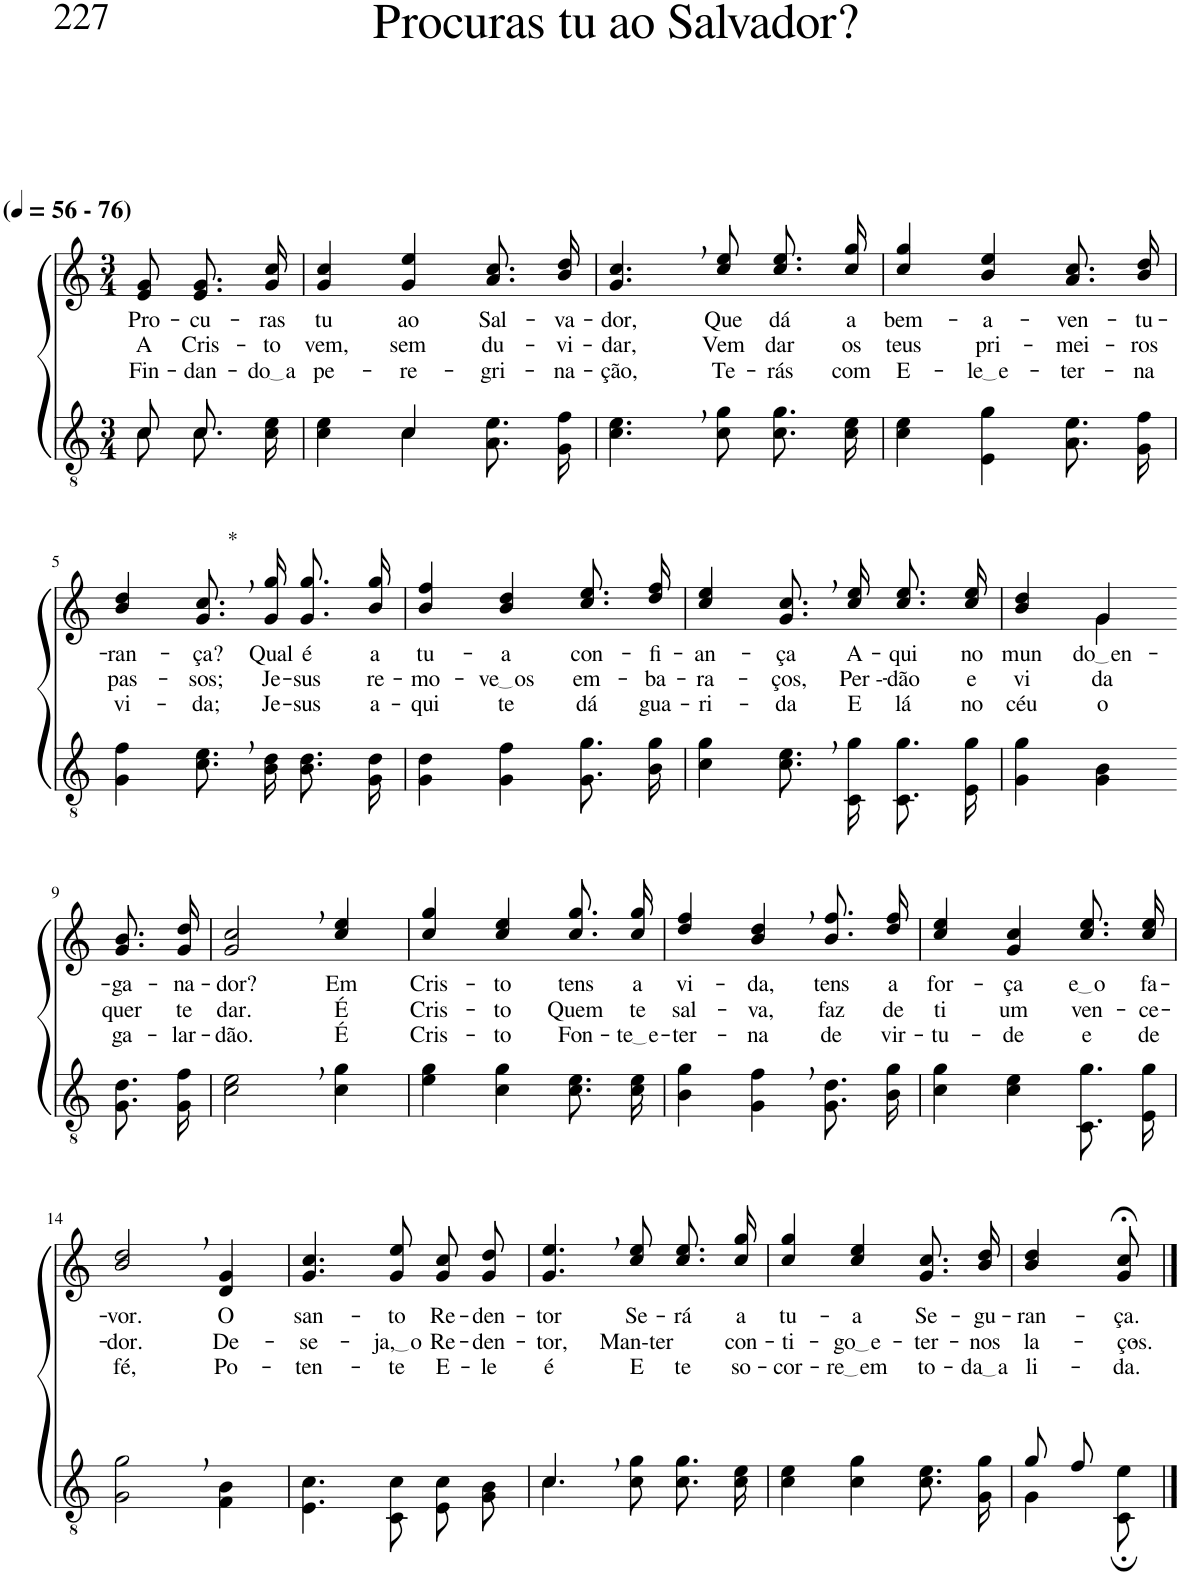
**kern	**kern	**text	**text	**text
*part2	*part1	*part1	*part1	*part1
*staff2	*staff1	*staff1	*staff1	*staff1
*I"Parte III e IV	*I"Parte I e II	*	*	*
*clefGv2	*clefG2	*	*	*
*Trd3c5	*Trd3c5	*	*	*
*k[]	*k[]	*	*	*
*M3/4	*M3/4	*	*	*
*MM56	*MM56	*	*	*
=1	=1	=1	=1	=1
*^	*	*	*	*
!	!	!LO:TX:a:B:t=(	!	!	!
!	!	!LO:TX:a:B:t=- 76)	!	!	!
!	!	!	!LO:LY:b	!LO:LY:b	!LO:LY:b
8c\	8c/	8e/ 8g/	Pro-	A	Fin-
!	!	!	!LO:LY:b	!LO:LY:b	!LO:LY:b
8.c\L	8.c/	8.e/ 8.g/L	-cu-	Cris-	-dan-
!	!	!	!LO:LY:b	!LO:LY:b	!LO:LY:b
16c\ 16e\Jk	16ryy	16g/ 16cc/Jk	-ras	-to	do a
=2	=2	=2	=2	=2	=2
!	!	!	!LO:LY:b	!LO:LY:b	!LO:LY:b
4c\ 4e\	4ryy	4g/ 4cc/	tu	vem,	pe-
!	!	!	!LO:LY:b	!LO:LY:b	!LO:LY:b
4c\	4c/	4g/ 4ee/	ao	sem	-re-
!	!	!	!LO:LY:b	!LO:LY:b	!LO:LY:b
8.A\ 8.e\L	4ryy	8.a\ 8.cc\L	Sal-	du-	-gri-
!	!	!	!LO:LY:b	!LO:LY:b	!LO:LY:b
16G\ 16f\Jk	.	16b\ 16dd\Jk	-va-	-vi-	-na-
*v	*v	*	*	*	*
=3	=3	=3	=3	=3
!	!	!LO:LY:b	!LO:LY:b	!LO:LY:b
4.c\, 4.e\,	4.g/, 4.cc/,	-dor,	-dar,	-ção,
!	!	!LO:LY:b	!LO:LY:b	!LO:LY:b
8c\ 8g\	8cc/ 8ee/	Que	Vem	Te-
!	!	!LO:LY:b	!LO:LY:b	!LO:LY:b
8.c\ 8.g\L	8.cc\ 8.ee\L	dá	dar	-rás
!	!	!LO:LY:b	!LO:LY:b	!LO:LY:b
16c\ 16e\Jk	16cc\ 16gg\Jk	a	os	com
=4	=4	=4	=4	=4
!	!	!LO:LY:b	!LO:LY:b	!LO:LY:b
4c\ 4e\	4cc/ 4gg/	bem-	teus	E-
!	!	!LO:LY:b	!LO:LY:b	!LO:LY:b
4E\ 4g\	4b/ 4ee/	-a-	pri-	le e
!	!	!LO:LY:b	!LO:LY:b	!LO:LY:b
8.A\ 8.e\L	8.a\ 8.cc\L	-ven-	-mei-	-ter-
!	!	!LO:LY:b	!LO:LY:b	!LO:LY:b
16G\ 16f\Jk	16b\ 16dd\Jk	-tu-	-ros	-na
!!LO:LB:g=z
=5	=5	=5	=5	=5
!	!	!LO:LY:b	!LO:LY:b	!LO:LY:b
4G\ 4f\	4b/ 4dd/	-ran-	pas-	vi-
!	!LO:TX:a:t=*	!	!	!
!	!	!LO:LY:b	!LO:LY:b	!LO:LY:b
8.c,\ 8.e,\L	8.g,\ 8.cc,\L	-ça?	-sos;	-da;
!	!	!LO:LY:b	!LO:LY:b	!LO:LY:b
16B\ 16d\Jk	16g\ 16gg\Jk	Qual	Je-	Je-
!	!	!LO:LY:b	!LO:LY:b	!LO:LY:b
8.B\ 8.d\L	8.g\ 8.gg\L	é	-sus	-sus
!	!	!LO:LY:b	!LO:LY:b	!LO:LY:b
16G\ 16d\Jk	16b\ 16gg\Jk	a	re-	a-
=6	=6	=6	=6	=6
!	!	!LO:LY:b	!LO:LY:b	!LO:LY:b
4G\ 4d\	4b/ 4ff/	tu-	-mo-	-qui
!	!	!LO:LY:b	!LO:LY:b	!LO:LY:b
4G\ 4f\	4b/ 4dd/	-a	ve os	te
!	!	!LO:LY:b	!LO:LY:b	!LO:LY:b
8.G\ 8.g\L	8.cc\ 8.ee\L	con-	em-	dá
!	!	!LO:LY:b	!LO:LY:b	!LO:LY:b
16B\ 16g\Jk	16dd\ 16ff\Jk	-fi-	-ba-	gua-
=7	=7	=7	=7	=7
!	!	!LO:LY:b	!LO:LY:b	!LO:LY:b
4c\ 4g\	4cc/ 4ee/	-an-	-ra-	-ri-
!	!	!LO:LY:b	!LO:LY:b	!LO:LY:b
8.c,\ 8.e,\L	8.g,\ 8.cc,\L	-ça	-ços,	-da
!	!	!LO:LY:b	!LO:LY:b	!LO:LY:b
16C\ 16g\Jk	16cc\ 16ee\Jk	A-	Per --	E
!	!	!LO:LY:b	!LO:LY:b	!LO:LY:b
8.C/ 8.g/L	8.cc\ 8.ee\L	-qui	-dão	lá
!	!	!LO:LY:b	!LO:LY:b	!LO:LY:b
16E/ 16g/Jk	16cc\ 16ee\Jk	no	e	no
=8	=8	=8	=8	=8
!	!	!LO:LY:b	!LO:LY:b	!LO:LY:b
*	*^	*	*	*
4G\ 4g\	4b/ 4dd/	4ryy	mun-	vi-	céu
!	!	!	!LO:LY:b	!LO:LY:b	!LO:LY:b
4G\ 4B\	4g/	4g\	do en	-da	o
!!LO:LB:g=z
=9-	=9-	=9-	=9-	=9-	=9-
!	!	!	!LO:LY:b	!LO:LY:b	!LO:LY:b
*	*v	*v	*	*	*
8.G\ 8.d\L	8.g\ 8.b\L	-ga-	quer	ga-
!	!	!LO:LY:b	!LO:LY:b	!LO:LY:b
16G\ 16f\Jk	16g\ 16dd\Jk	-na-	te	-lar-
=10	=10	=10	=10	=10
!	!	!LO:LY:b	!LO:LY:b	!LO:LY:b
2c\, 2e\,	2g/, 2cc/,	-dor?	dar.	-dão.
!	!	!LO:LY:b	!LO:LY:b	!LO:LY:b
4c\ 4g\	4cc/ 4ee/	Em	É	É
=11	=11	=11	=11	=11
!	!	!LO:LY:b	!LO:LY:b	!LO:LY:b
4e\ 4g\	4cc/ 4gg/	Cris-	Cris-	Cris-
!	!	!LO:LY:b	!LO:LY:b	!LO:LY:b
4c\ 4g\	4cc/ 4ee/	-to	-to	-to
!	!	!LO:LY:b	!LO:LY:b	!LO:LY:b
8.c\ 8.e\L	8.cc\ 8.gg\L	tens	Quem	Fon-
!	!	!LO:LY:b	!LO:LY:b	!LO:LY:b
16c\ 16e\Jk	16cc\ 16gg\Jk	a	te	te e
=12	=12	=12	=12	=12
!	!	!LO:LY:b	!LO:LY:b	!LO:LY:b
4B\ 4g\	4dd/ 4ff/	vi-	sal-	-ter-
!	!	!LO:LY:b	!LO:LY:b	!LO:LY:b
4G\, 4f\,	4b/, 4dd/,	-da,	-va,	-na
!	!	!LO:LY:b	!LO:LY:b	!LO:LY:b
8.G\ 8.d\L	8.b\ 8.ff\L	tens	faz	de
!	!	!LO:LY:b	!LO:LY:b	!LO:LY:b
16B\ 16g\Jk	16dd\ 16ff\Jk	a	de	vir-
=13	=13	=13	=13	=13
!	!	!LO:LY:b	!LO:LY:b	!LO:LY:b
4c\ 4g\	4cc/ 4ee/	for-	ti	-tu-
!	!	!LO:LY:b	!LO:LY:b	!LO:LY:b
4c\ 4e\	4g/ 4cc/	-ça	um	-de
!	!	!LO:LY:b	!LO:LY:b	!LO:LY:b
8.C/ 8.g/L	8.cc\ 8.ee\L	e o	ven-	e
!	!	!LO:LY:b	!LO:LY:b	!LO:LY:b
16E/ 16g/Jk	16cc\ 16ee\Jk	fa-	-ce-	de
!!LO:LB:g=z
=14	=14	=14	=14	=14
!	!	!LO:LY:b	!LO:LY:b	!LO:LY:b
2G\, 2g\,	2b/, 2dd/,	-vor.	-dor.	fé,
!	!	!LO:LY:b	!LO:LY:b	!LO:LY:b
4F\ 4B\	4d/ 4g/	O	De-	Po-
=15	=15	=15	=15	=15
!	!	!LO:LY:b	!LO:LY:b	!LO:LY:b
4.E\ 4.c\	4.g/ 4.cc/	san-	-se-	-ten-
!	!	!LO:LY:b	!LO:LY:b	!LO:LY:b
8C\ 8c\	8g/ 8ee/	-to	ja, o	-te
!	!	!LO:LY:b	!LO:LY:b	!LO:LY:b
8E/ 8c/L	8g\ 8cc\L	Re-	Re-	E-
!	!	!LO:LY:b	!LO:LY:b	!LO:LY:b
8G/ 8B/J	8g\ 8dd\J	-den-	-den-	-le
=16	=16	=16	=16	=16
*^	*	*	*	*
!	!	!	!LO:LY:b	!LO:LY:b	!LO:LY:b
4.c,\	4.c/	4.g/, 4.ee/,	-tor	-tor,	é
!	!	!	!LO:LY:b	!LO:LY:b	!LO:LY:b
8c\ 8g\	4.ryy	8cc/ 8ee/	Se-	Man-ter	E
!	!	!	!LO:LY:b	!	!LO:LY:b
8.c\ 8.g\L	.	8.cc\ 8.ee\L	-rá	.	te
!	!	!	!LO:LY:b	!LO:LY:b	!LO:LY:b
16c\ 16e\Jk	.	16cc\ 16gg\Jk	a	con-	so-
*v	*v	*	*	*	*
=17	=17	=17	=17	=17
!	!	!LO:LY:b	!LO:LY:b	!LO:LY:b
4c\ 4e\	4cc/ 4gg/	tu-	-ti-	-cor-
!	!	!LO:LY:b	!LO:LY:b	!LO:LY:b
4c\ 4g\	4cc/ 4ee/	-a	go e	re em
!	!	!LO:LY:b	!LO:LY:b	!LO:LY:b
8.c\ 8.e\L	8.g\ 8.cc\L	Se-	-ter-	to-
!	!	!LO:LY:b	!LO:LY:b	!LO:LY:b
16G\ 16g\Jk	16b\ 16dd\Jk	-gu-	-nos	da a
=18	=18	=18	=18	=18
*^	*	*	*	*
!	!	!	!LO:LY:b	!LO:LY:b	!LO:LY:b
8g/L	4G\	4b/ 4dd/	-ran-	la-	li-
8f/J	.	.	.	.	.
!	!	!	!LO:LY:b	!LO:LY:b	!LO:LY:b
8ryy	8C\; 8e\;	8g/;< 8cc/;<	-ça.	-ços.-	-da.
*v	*v	*	*	*	*
==	==	==	==	==
*-	*-	*-	*-	*-
